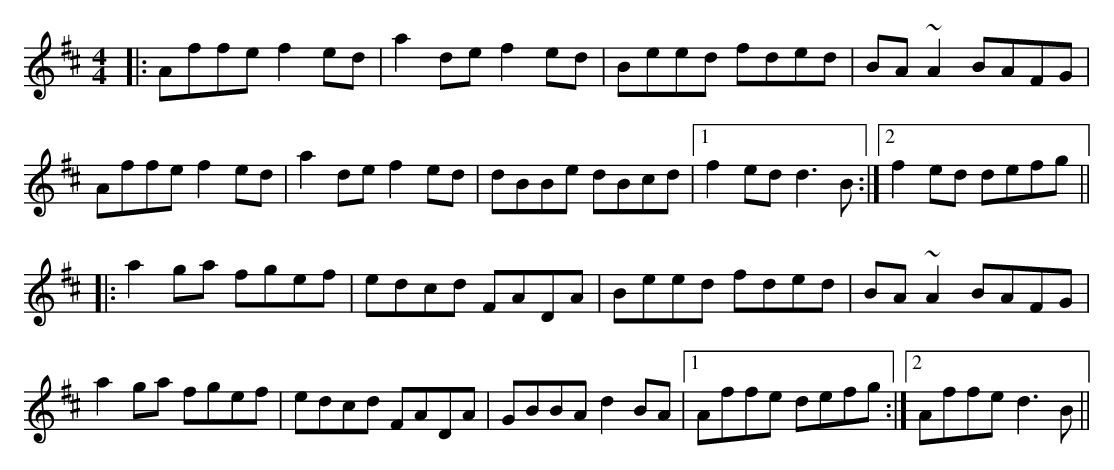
X:1
M:4/4
K:D
|:Affe f2ed|a2de f2ed|Beed fded|BA ~A2 BAFG|
Affe f2ed|a2de f2ed|dBBe dBcd|1 f2ed d3B:|2 f2ed defg||
|:a2ga fgef|edcd FADA|Beed fded|BA ~A2 BAFG|
a2ga fgef|edcd FADA|GBBA d2BA|1 Affe defg:|2 Affe d3B||
